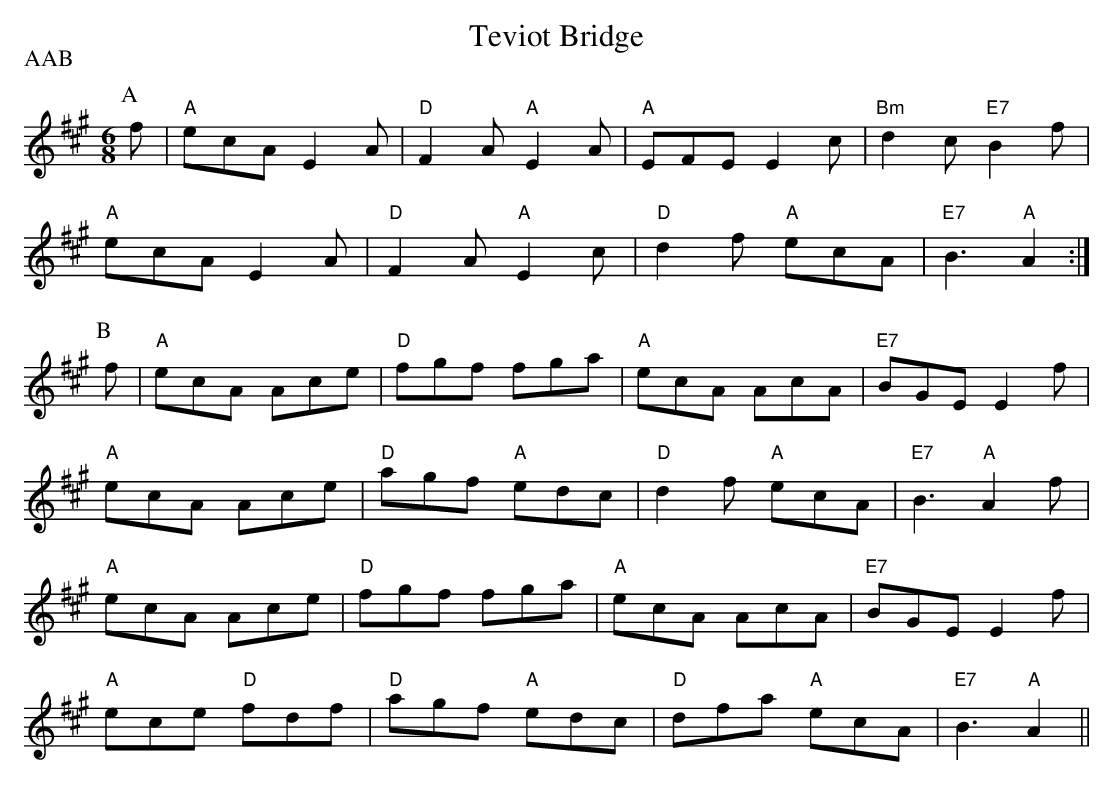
X:1
T:Teviot Bridge
P:AAB
M:6/8
K:A
P:A
f|"A"ecA E2A|"D"F2A "A"E2A|"A"EFE E2c|"Bm"d2c "E7"B2f|
"A"ecA E2A|"D"F2A "A"E2c|"D"d2f "A"ecA|"E7"B3 "A"A2:|
P:B
f|"A"ecA Ace|"D"fgf fga|"A"ecA AcA|"E7"BGE E2f|
"A"ecA Ace|"D"agf "A"edc|"D"d2f "A"ecA|"E7"B3 "A"A2f|
"A"ecA Ace|"D"fgf fga|"A"ecA AcA|"E7"BGE E2f|
"A"ece "D"fdf|"D"agf "A"edc|"D"dfa "A"ecA|"E7"B3 "A"A2||
